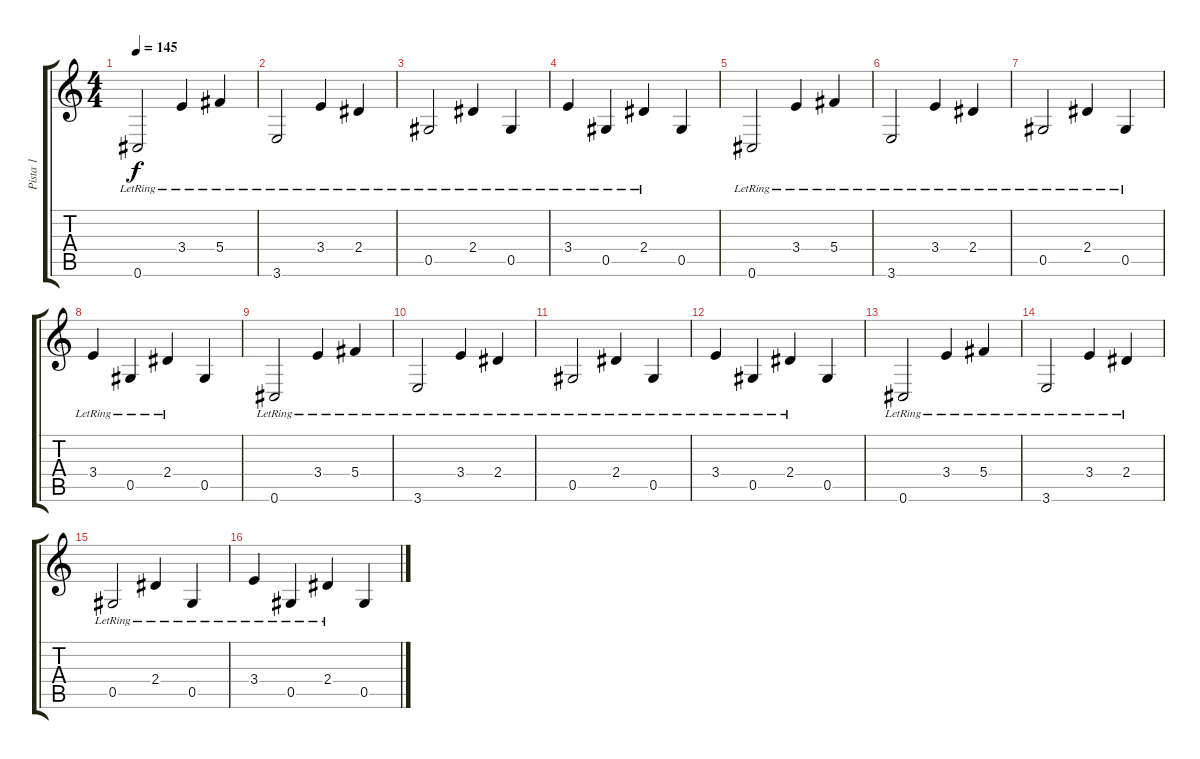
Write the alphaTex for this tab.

\track ("Pista 1" "Pista 1") {instrument electricguitarclean}
\staff {score tabs}
\tuning (Eb4 Bb3 Gb3 Db3 Ab2 Db2) {hide}
\ts (4 4)
\tempo 145
\clef g2
\ks c
0.6{lr}.2{dy f} 3.4{lr}.4 5.4{lr}.4 |
3.6{lr}.2 3.4{lr}.4 2.4{lr}.4 |
0.5{lr}.2 2.4{lr}.4 0.5{lr}.4 |
3.4{lr}.4 0.5{lr}.4 2.4{lr}.4 0.5.4 |
0.6{lr}.2 3.4{lr}.4 5.4{lr}.4 |
3.6{lr}.2 3.4{lr}.4 2.4{lr}.4 |
0.5{lr}.2 2.4{lr}.4 0.5{lr}.4 |
3.4{lr}.4 0.5{lr}.4 2.4{lr}.4 0.5.4 |
0.6{lr}.2 3.4{lr}.4 5.4{lr}.4 |
3.6{lr}.2 3.4{lr}.4 2.4{lr}.4 |
0.5{lr}.2 2.4{lr}.4 0.5{lr}.4 |
3.4{lr}.4 0.5{lr}.4 2.4{lr}.4 0.5.4 |
0.6{lr}.2 3.4{lr}.4 5.4{lr}.4 |
3.6{lr}.2 3.4{lr}.4 2.4{lr}.4 |
0.5{lr}.2 2.4{lr}.4 0.5{lr}.4 |
3.4{lr}.4 0.5{lr}.4 2.4{lr}.4 0.5.4
